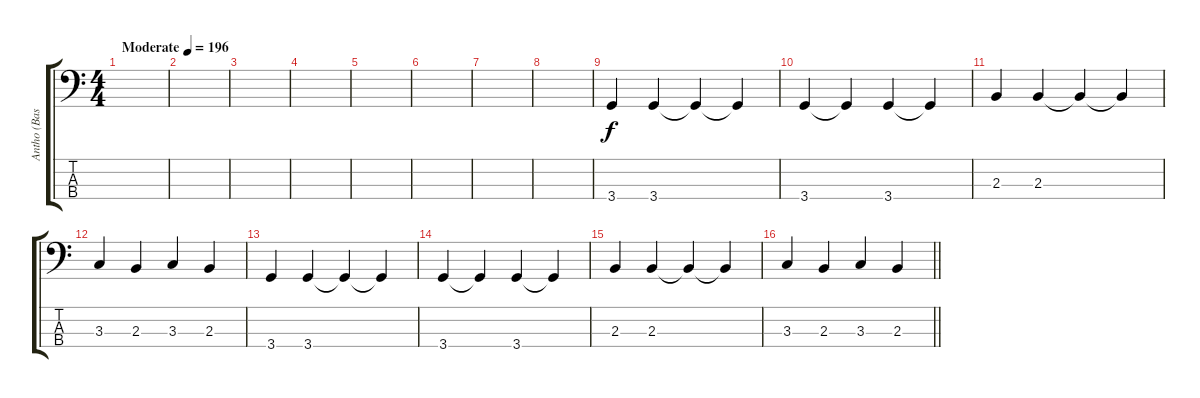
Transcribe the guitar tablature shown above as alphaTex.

\track ("Antho (Basse)" "Antho (Bas") {instrument electricbassfinger}
\staff {score tabs}
\tuning (G2 D2 A1 E1) {hide}
\ts (4 4)
\tempo (196 "Moderate")
\clef f4
\ks c
|
|
|
|
|
|
|
|
3.4.4 3.4.4 3.4{t}.4 3.4{t}.4 |
3.4.4 3.4{t}.4 3.4.4 3.4{t}.4 |
2.3.4 2.3.4 2.3{t}.4 2.3{t}.4 |
3.3.4 2.3.4 3.3.4 2.3.4 |
3.4.4 3.4.4 3.4{t}.4 3.4{t}.4 |
3.4.4 3.4{t}.4 3.4.4 3.4{t}.4 |
2.3.4 2.3.4 2.3{t}.4 2.3{t}.4 |
\barLineRight lightlight
3.3.4 2.3.4 3.3.4 2.3.4
